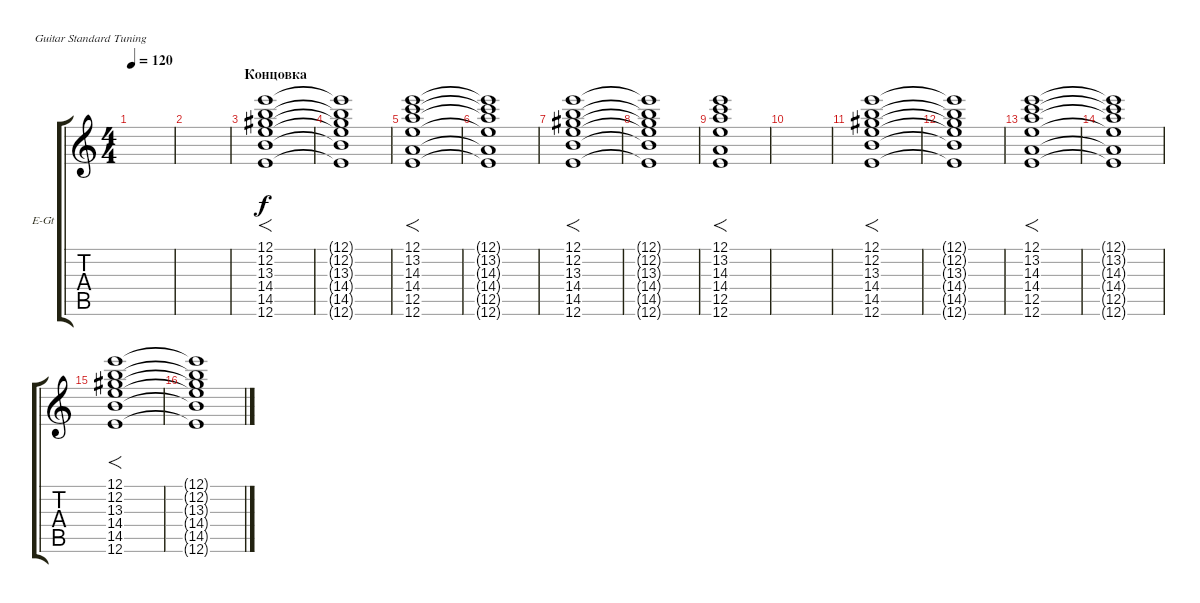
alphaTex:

\defaultSystemsLayout 4
\bracketExtendMode groupsimilarinstruments
\firstSystemTrackNameOrientation horizontal
\otherSystemsTrackNameOrientation horizontal
\track ("А. Андреев (клавиши)" "E-Gt") {instrument electricguitarclean}
\staff {score tabs}
\tuning (E4 B3 G3 D3 A2 E2)
\ts (4 4)
\tempo 120
\clef g2
\ks c
|
|
\section ("" "Концовка")
(12.1 12.2 13.3 14.4 14.5 12.6).1{f} |
(12.1{t} 12.2{t} 13.3{t} 14.4{t} 14.5{t} 12.6{t}).1 |
(12.1 13.2 14.3 14.4 12.5 12.6).1{f} |
(12.1{t} 13.2{t} 14.3{t} 14.4{t} 12.5{t} 12.6{t}).1 |
(12.1 12.2 13.3 14.4 14.5 12.6).1{f} |
(12.1{t} 12.2{t} 13.3{t} 14.4{t} 14.5{t} 12.6{t}).1 |
(12.1 13.2 14.3 14.4 12.5 12.6).1{f} |
|
(12.1 12.2 13.3 14.4 14.5 12.6).1{f} |
(12.1{t} 12.2{t} 13.3{t} 14.4{t} 14.5{t} 12.6{t}).1 |
(12.1 13.2 14.3 14.4 12.5 12.6).1{f} |
(12.1{t} 13.2{t} 14.3{t} 14.4{t} 12.5{t} 12.6{t}).1 |
(12.1 12.2 13.3 14.4 14.5 12.6).1{f} |
(12.1{t} 12.2{t} 13.3{t} 14.4{t} 14.5{t} 12.6{t}).1
